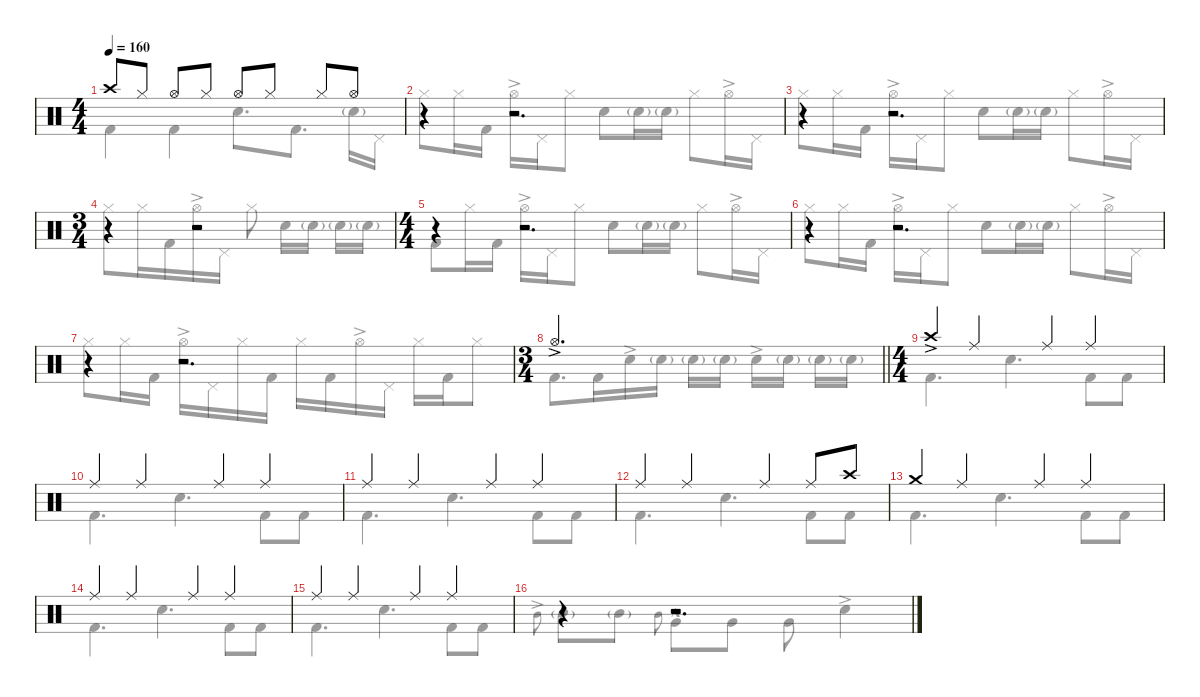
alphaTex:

\defaultSystemsLayout 4
\hideDynamics
\bracketExtendMode nobrackets
\singleTrackTrackNamePolicy hidden
\multiTrackTrackNamePolicy hidden
\firstSystemTrackNameMode fullname
\otherSystemsTrackNameOrientation horizontal
\track ("Drums" "drm.") {instrument percussion}
\staff {score}
\articulation defaults
\voice
\ts (4 4)
\beaming (8 2 2 2 2)
\tempo 160
\clef neutral
\ks c "Crash high (hit)".8{dy f beam Up} "Hi-Hat (closed)".8{beam Up} "Hi-Hat (open)".8{beam Up} "Hi-Hat (closed)".8{beam Up} "Hi-Hat (open)".8{beam Up} "Hi-Hat (closed)".8{beam Up} "Hi-Hat (closed)".8{beam Up} "Hi-Hat (open)".8{beam Up}
|
r.4{beam Up} r.2{d beam Up} |
r.4{beam Up} r.2{d beam Up} |
\ts (3 4)
\beaming (8 3 1 1 1)
r.4{beam Up} r.2{beam Up} |
\ts (4 4)
\beaming (8 2 2 2 2)
r.4{beam Up} r.2{d beam Up} |
r.4{beam Up} r.2{d beam Up} |
r.4{beam Up} r.2{d beam Up} |
\ts (3 4)
\beaming (8 3 1 1 1)
\barLineRight lightlight "Hi-Hat (open)"{ac}.2{d dy mf beam Up}
|
\ts (4 4)
\beaming (8 2 2 2 2)
"Crash high (hit)"{ac}.4{beam Up} "Ride (middle)".4{dy f beam Up} "Ride (middle)".4{beam Up} "Ride (middle)".4{beam Up} |
"Ride (middle)".4{beam Up} "Ride (middle)".4{beam Up} "Ride (middle)".4{beam Up} "Ride (middle)".4{beam Up} |
"Ride (middle)".4{beam Up} "Ride (middle)".4{beam Up} "Ride (middle)".4{beam Up} "Ride (middle)".4{beam Up} |
"Ride (middle)".4{beam Up} "Ride (middle)".4{beam Up} "Ride (middle)".4{beam Up} "Ride (middle)".8{beam Up} "Crash high (hit)".8{beam Up} |
"Crash medium (hit)".4{beam Up} "Ride (middle)".4{beam Up} "Ride (middle)".4{beam Up} "Ride (middle)".4{beam Up} |
"Ride (middle)".4{beam Up} "Ride (middle)".4{beam Up} "Ride (middle)".4{beam Up} "Ride (middle)".4{beam Up} |
"Ride (middle)".4{beam Up} "Ride (middle)".4{beam Up} "Ride (middle)".4{beam Up} "Ride (middle)".4{beam Up} |
r.4{beam Up} r.2{d beam Up}
\voice
\clef neutral
\ottava regular
\simile none
\ks c "Kick (hit) 2".4{dy f beam Down} "Kick (hit) 2".4{beam Down} "Snare (hit) 2".8{d beam Down} "Kick (hit) 2".8{d beam Down} "Snare (hit) 2"{g}.16{dy mf beam Down} "Pedal Hi-Hat (hit)".16{dy mp beam Down}
|
"Hi-Hat (closed)".8{dy f beam Down} "Hi-Hat (closed)".16{beam Down} "Kick (hit) 2".16{beam Down} "Hi-Hat (open)"{ac}.16{dy mf beam Down} "Pedal Hi-Hat (hit)".16{dy f beam Down} "Hi-Hat (closed)".8{beam Down} "Snare (hit) 2".8{beam Down} "Snare (hit) 2"{g}.16{dy mf beam Down} "Snare (hit) 2"{g}.16{beam Down} "Hi-Hat (closed)".8{dy f beam Down} "Hi-Hat (open)"{ac}.16{dy mf beam Down} "Pedal Hi-Hat (hit)".16{dy f beam Down} |
"Hi-Hat (closed)".8{beam Down} "Hi-Hat (closed)".16{beam Down} "Kick (hit) 2".16{beam Down} "Hi-Hat (open)"{ac}.16{dy mf beam Down} "Pedal Hi-Hat (hit)".16{dy f beam Down} "Hi-Hat (closed)".8{beam Down} "Snare (hit) 2".8{beam Down} "Snare (hit) 2"{g}.16{dy mf beam Down} "Snare (hit) 2"{g}.16{beam Down} "Hi-Hat (closed)".8{dy f beam Down} "Hi-Hat (open)"{ac}.16{dy mf beam Down} "Pedal Hi-Hat (hit)".16{dy f beam Down} |
"Hi-Hat (closed)".8{beam Down} "Hi-Hat (closed)".16{beam Down} "Kick (hit) 2".16{beam Down} "Hi-Hat (open)"{ac}.16{dy mf beam Down} "Pedal Hi-Hat (hit)".16{dy f beam Down} "Hi-Hat (closed)".8{beam Down} "Snare (hit) 2".16{beam Down} "Snare (hit) 2"{g}.16{dy mf beam Down} "Snare (hit) 2"{g}.16{beam Down} "Snare (hit) 2"{g}.16{beam Down} |
"Kick (hit) 2".8{dy f beam Down} "Hi-Hat (closed)".16{beam Down} "Kick (hit) 2".16{beam Down} "Hi-Hat (open)"{ac}.16{dy mf beam Down} "Pedal Hi-Hat (hit)".16{dy f beam Down} "Hi-Hat (closed)".8{beam Down} "Snare (hit) 2".8{beam Down} "Snare (hit) 2"{g}.16{dy mf beam Down} "Snare (hit) 2"{g}.16{beam Down} "Hi-Hat (closed)".8{dy f beam Down} "Hi-Hat (open)"{ac}.16{dy mf beam Down} "Pedal Hi-Hat (hit)".16{dy f beam Down} |
"Hi-Hat (closed)".8{beam Down} "Hi-Hat (closed)".16{beam Down} "Kick (hit) 2".16{beam Down} "Hi-Hat (open)"{ac}.16{dy mf beam Down} "Pedal Hi-Hat (hit)".16{dy f beam Down} "Hi-Hat (closed)".8{beam Down} "Snare (hit) 2".8{beam Down} "Snare (hit) 2"{g}.16{dy mf beam Down} "Snare (hit) 2"{g}.16{beam Down} "Hi-Hat (closed)".8{dy f beam Down} "Hi-Hat (open)"{ac}.16{dy mf beam Down} "Pedal Hi-Hat (hit)".16{dy f beam Down} |
"Hi-Hat (closed)".8{beam Down} "Hi-Hat (closed)".16{beam Down} "Kick (hit) 2".16{beam Down} "Hi-Hat (open)"{ac}.16{dy mf beam Down} "Pedal Hi-Hat (hit)".16{dy f beam Down} "Hi-Hat (closed)".16{beam Down} "Kick (hit) 2".16{beam Down} "Hi-Hat (closed)".16{beam Down} "Kick (hit) 2".16{beam Down} "Hi-Hat (open)"{ac}.16{dy mf beam Down} "Pedal Hi-Hat (hit)".16{dy f beam Down} "Hi-Hat (closed)".16{beam Down} "Kick (hit) 2".16{beam Down} "Hi-Hat (closed)".8{beam Down} |
\barLineRight lightlight "Kick (hit) 2".8{d beam Down} "Kick (hit) 2".16{beam Down} "Snare (hit) 2"{ac}.16{dy mf beam Down} "Snare (hit) 2"{g}.16{dy f beam Down} "Snare (hit) 2"{g}.16{beam Down} "Snare (hit) 2"{g}.16{beam Down} "Snare (hit) 2"{ac}.16{dy mf beam Down} "Snare (hit) 2"{g}.16{dy f beam Down} "Snare (hit) 2"{g}.16{beam Down} "Snare (hit) 2"{g}.16{beam Down}
|
"Kick (hit) 2".4{d beam Down} "Snare (hit) 2".4{d beam Down} "Kick (hit) 2".8{beam Down} "Kick (hit) 2".8{beam Down} |
"Kick (hit) 2".4{d beam Down} "Snare (hit) 2".4{d beam Down} "Kick (hit) 2".8{beam Down} "Kick (hit) 2".8{beam Down} |
"Kick (hit) 2".4{d beam Down} "Snare (hit) 2".4{d beam Down} "Kick (hit) 2".8{beam Down} "Kick (hit) 2".8{beam Down} |
"Kick (hit) 2".4{d beam Down} "Snare (hit) 2".4{d beam Down} "Kick (hit) 2".8{beam Down} "Kick (hit) 2".8{beam Down} |
"Kick (hit) 2".4{d beam Down} "Snare (hit) 2".4{d beam Down} "Kick (hit) 2".8{beam Down} "Kick (hit) 2".8{beam Down} |
"Kick (hit) 2".4{d beam Down} "Snare (hit) 2".4{d beam Down} "Kick (hit) 2".8{beam Down} "Kick (hit) 2".8{beam Down} |
"Kick (hit) 2".4{d beam Down} "Snare (hit) 2".4{d beam Down} "Kick (hit) 2".8{beam Down} "Kick (hit) 2".8{beam Down} |
"Mid Tom (hit)"{ac}.8{gr onbeat dy mf beam Down} "Mid Tom (hit)"{g}.8{dy ff beam Down} "Mid Tom (hit)"{g}.8{beam Down} "Mid Tom (hit)".8{gr onbeat dy f beam Down} "Very Low Tom (hit)"{hac}.8{dy mp beam Down} "Very Low Tom (hit)".8{dy f beam Down} "Very Low Tom (hit)".8{beam Down} "Snare (hit) 2"{ac}.4{dy mf beam Down}
